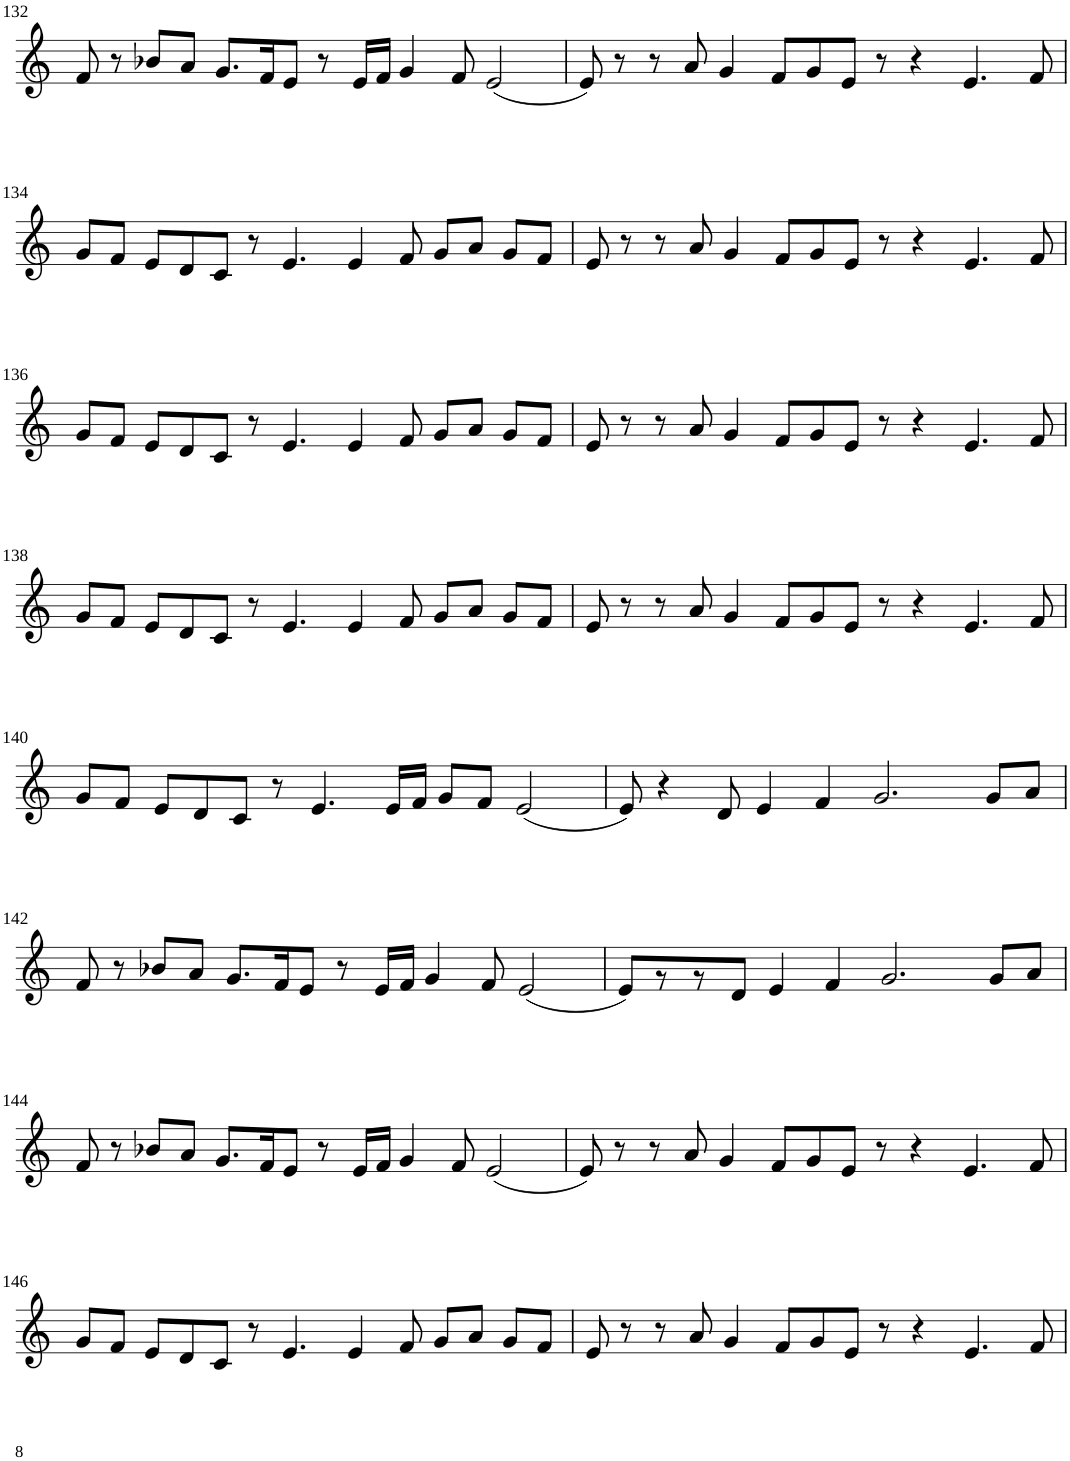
**kern
*part1
*staff1
*I"Violin
!!LO:PB:g=z
*clefG2
*k[]
*M8/4
=132
8f/
8r
8b-X/L
8a/J
8.g/L
16f/K
8e/J
8r
16e/LL
16f/JJ
4g/
8f/
(2e/
=133
8e/)
8r
8r
8a/
4g/
8f/L
8g/
8e/J
8r
4r
4.e/
8f/
!!LO:LB:g=z
=134
8g/L
8f/J
8e/L
8d/
8c/J
8r
4.e/
4e/
8f/
8g/L
8a/J
8g/L
8f/J
=135
8e/
8r
8r
8a/
4g/
8f/L
8g/
8e/J
8r
4r
4.e/
8f/
!!LO:LB:g=z
=136
8g/L
8f/J
8e/L
8d/
8c/J
8r
4.e/
4e/
8f/
8g/L
8a/J
8g/L
8f/J
=137
8e/
8r
8r
8a/
4g/
8f/L
8g/
8e/J
8r
4r
4.e/
8f/
!!LO:LB:g=z
=138
8g/L
8f/J
8e/L
8d/
8c/J
8r
4.e/
4e/
8f/
8g/L
8a/J
8g/L
8f/J
=139
8e/
8r
8r
8a/
4g/
8f/L
8g/
8e/J
8r
4r
4.e/
8f/
!!LO:LB:g=z
=140
8g/L
8f/J
8e/L
8d/
8c/J
8r
4.e/
16e/LL
16f/JJ
8g/L
8f/J
(2e/
=141
8e/)
4r
8d/
4e/
4f/
2.g/
8g/L
8a/J
!!LO:LB:g=z
=142
8f/
8r
8b-X/L
8a/J
8.g/L
16f/K
8e/J
8r
16e/LL
16f/JJ
4g/
8f/
(2e/
=143
8e/L)
8r
8r
8d/J
4e/
4f/
2.g/
8g/L
8a/J
!!LO:LB:g=z
=144
8f/
8r
8b-X/L
8a/J
8.g/L
16f/K
8e/J
8r
16e/LL
16f/JJ
4g/
8f/
(2e/
=145
8e/)
8r
8r
8a/
4g/
8f/L
8g/
8e/J
8r
4r
4.e/
8f/
!!LO:LB:g=z
=146
8g/L
8f/J
8e/L
8d/
8c/J
8r
4.e/
4e/
8f/
8g/L
8a/J
8g/L
8f/J
=147
8e/
8r
8r
8a/
4g/
8f/L
8g/
8e/J
8r
4r
4.e/
8f/
=
*-
